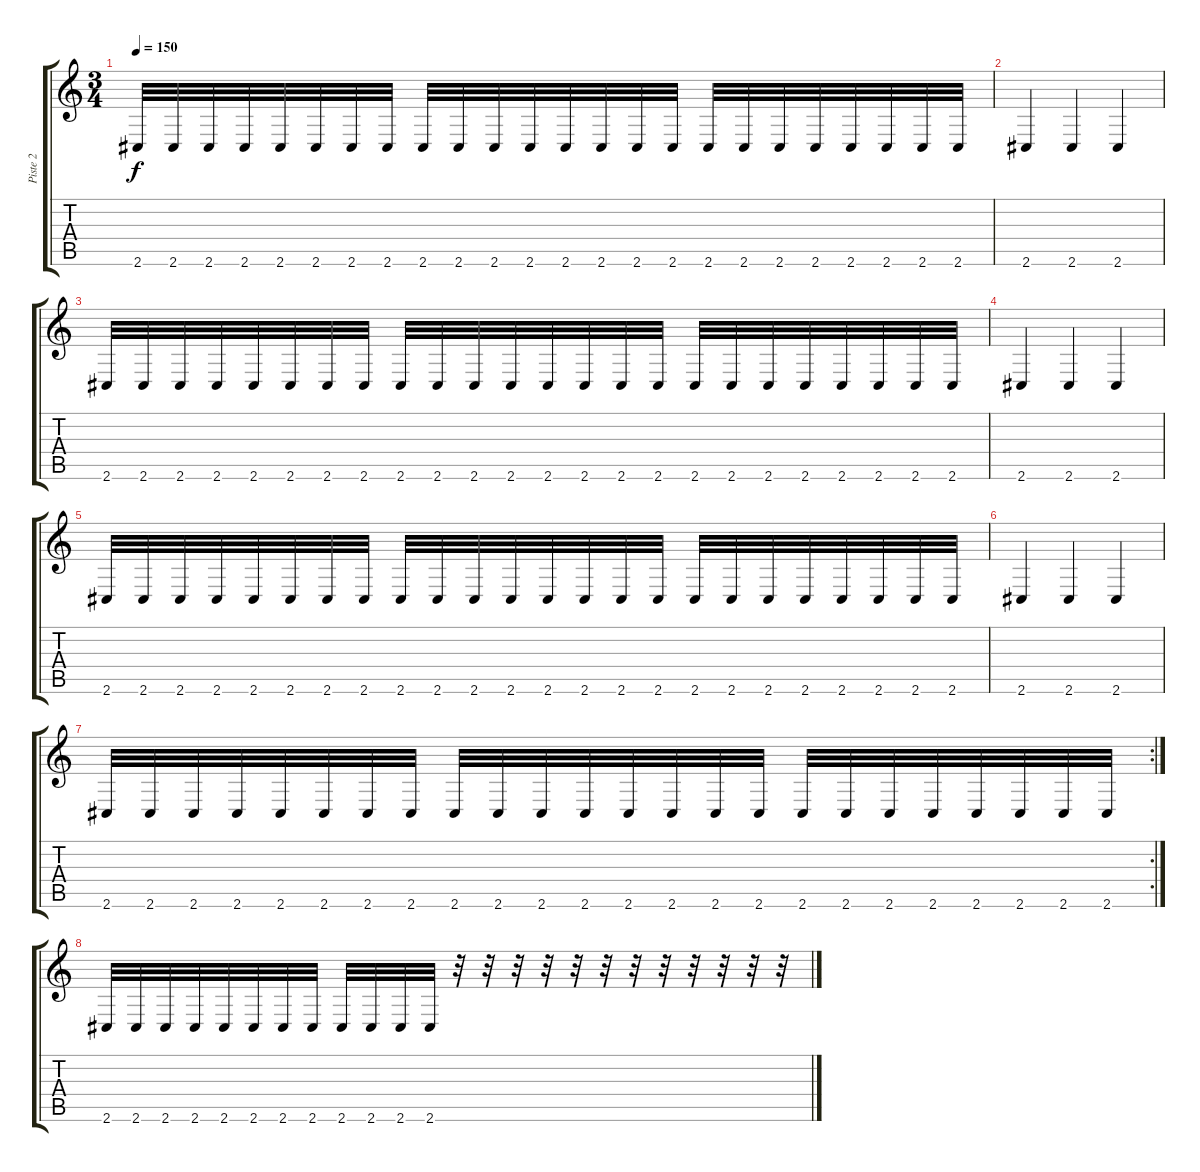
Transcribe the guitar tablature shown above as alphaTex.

\track ("Piste 2" "Piste 2") {instrument distortionguitar}
\staff {score tabs}
\tuning (B3 Gb3 D3 A2 E2 B1) {hide}
\ts (3 4)
\tempo 150
\clef g2
\ks c
2.6.32{dy f} 2.6.32 2.6.32 2.6.32 2.6.32 2.6.32 2.6.32 2.6.32 2.6.32 2.6.32 2.6.32 2.6.32 2.6.32 2.6.32 2.6.32 2.6.32 2.6.32 2.6.32 2.6.32 2.6.32 2.6.32 2.6.32 2.6.32 2.6.32 |
2.6.4 2.6.4 2.6.4 |
2.6.32 2.6.32 2.6.32 2.6.32 2.6.32 2.6.32 2.6.32 2.6.32 2.6.32 2.6.32 2.6.32 2.6.32 2.6.32 2.6.32 2.6.32 2.6.32 2.6.32 2.6.32 2.6.32 2.6.32 2.6.32 2.6.32 2.6.32 2.6.32 |
2.6.4 2.6.4 2.6.4 |
2.6.32 2.6.32 2.6.32 2.6.32 2.6.32 2.6.32 2.6.32 2.6.32 2.6.32 2.6.32 2.6.32 2.6.32 2.6.32 2.6.32 2.6.32 2.6.32 2.6.32 2.6.32 2.6.32 2.6.32 2.6.32 2.6.32 2.6.32 2.6.32 |
2.6.4 2.6.4 2.6.4 |
\rc 2
2.6.32 2.6.32 2.6.32 2.6.32 2.6.32 2.6.32 2.6.32 2.6.32 2.6.32 2.6.32 2.6.32 2.6.32 2.6.32 2.6.32 2.6.32 2.6.32 2.6.32 2.6.32 2.6.32 2.6.32 2.6.32 2.6.32 2.6.32 2.6.32 |
2.6.32 2.6.32 2.6.32 2.6.32 2.6.32 2.6.32 2.6.32 2.6.32 2.6.32 2.6.32 2.6.32 2.6.32 r.32 r.32 r.32 r.32 r.32 r.32 r.32 r.32 r.32 r.32 r.32 r.32
